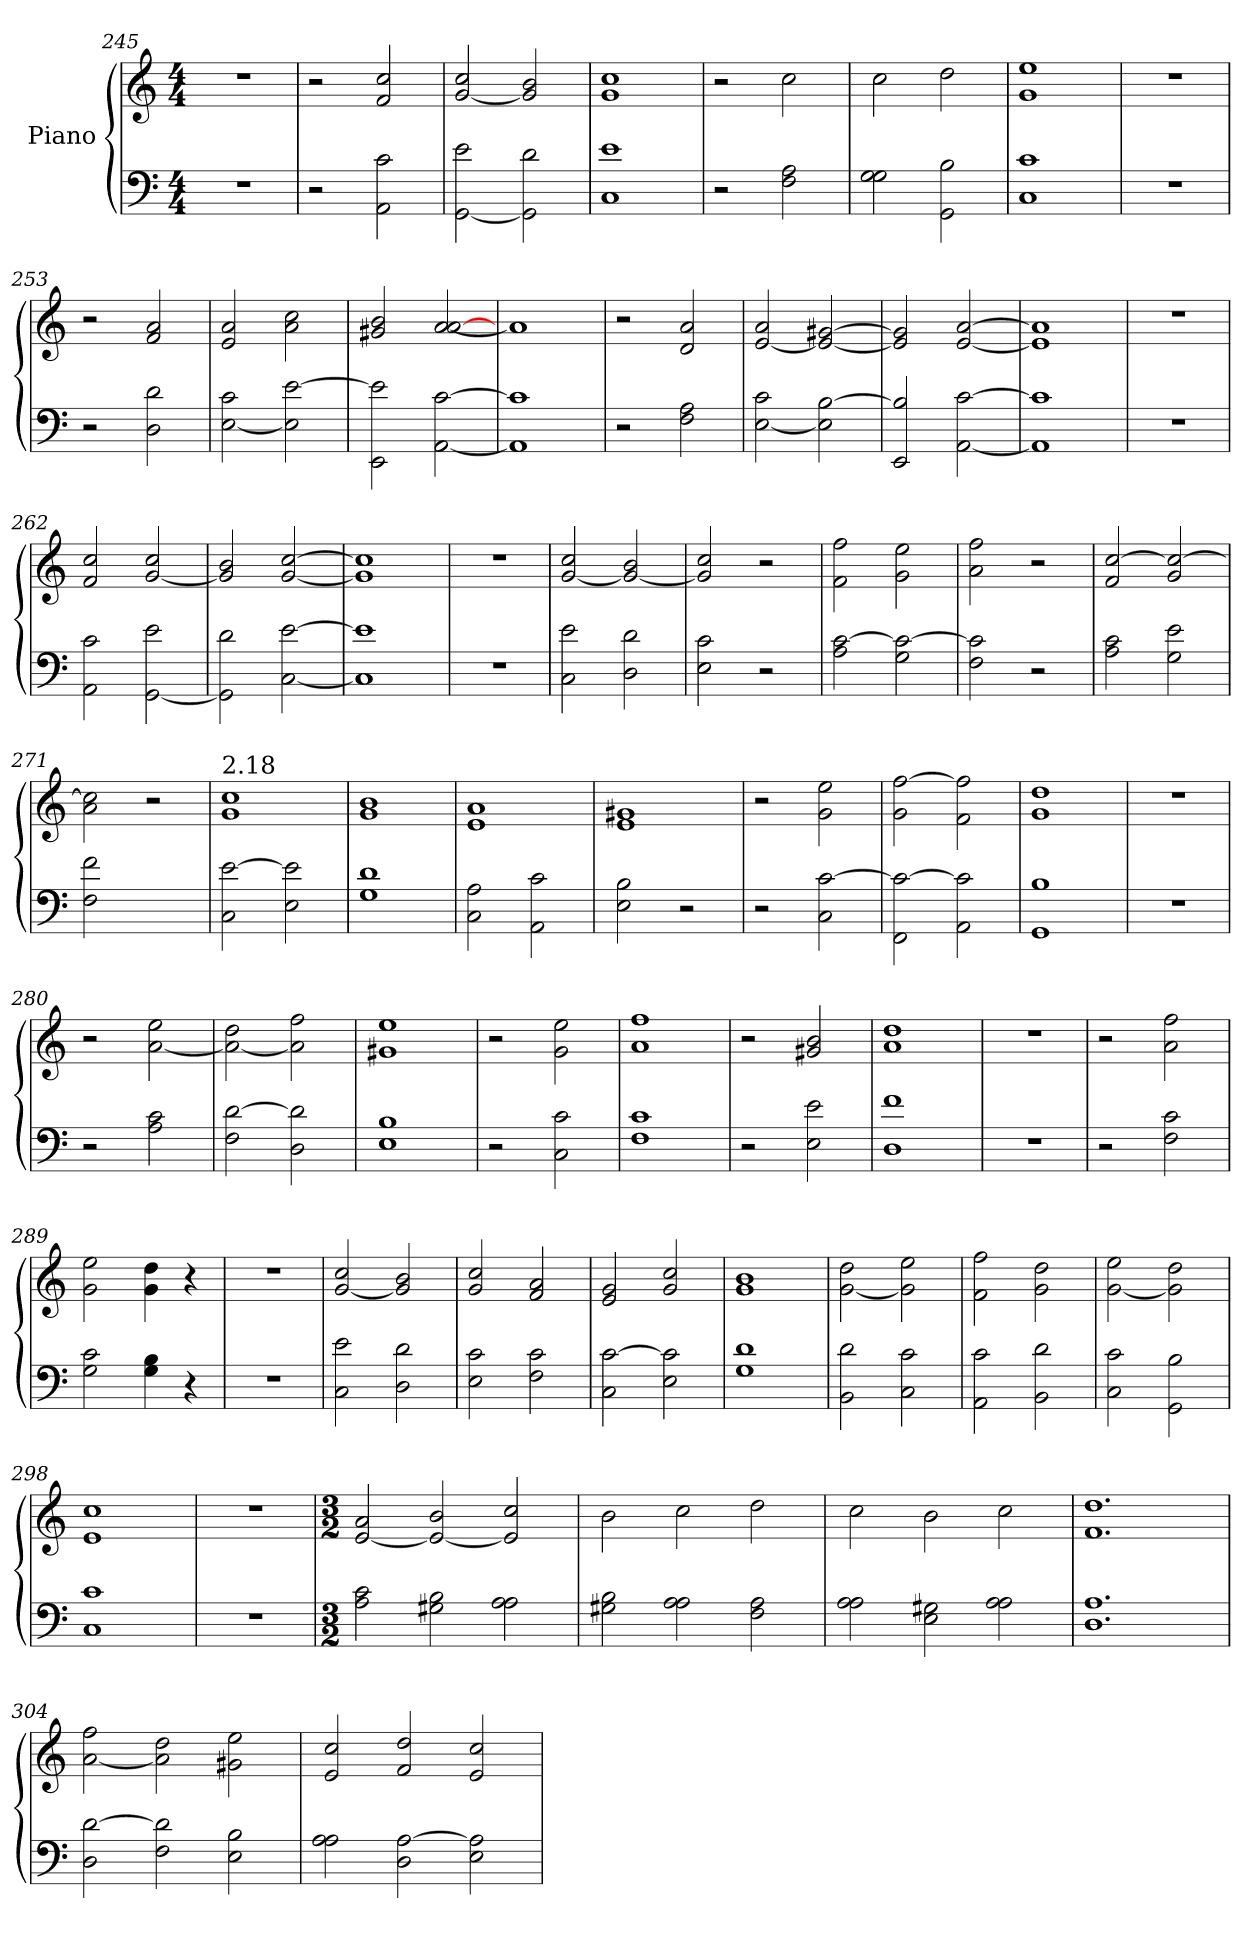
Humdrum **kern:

**kern	**kern
*part1	*part1
*staff2	*staff1
*I"Piano	*
!!LO:LB:g=z
*clefF4	*clefG2
*k[]	*k[]
*C:	*C:
*M4/4	*M4/4
=245	=245
1r	1r
=246	=246
2r	2r
2AA\ 2c\	2f/ 2cc/
=247	=247
[2GG\ 2e\	[2g/ 2cc/
2GG\] 2d\	2g/] 2b/
=248	=248
1C 1e	1g 1cc
=249	=249
2r	2r
2F\ 2A\	2cc\
=250	=250
2G\ 2G\	2cc\
2GG\ 2B\	2dd\
=251	=251
1C 1c	1g 1ee
!!LO:LB:g=z
=252	=252
1r	1r
=253	=253
2r	2r
2D\ 2d\	2f/ 2a/
=254	=254
[2E\ 2c\	2e/ 2a/
2E\] [2e\	2a\ 2cc\
=255	=255
2EE\ 2e\]	2g#X/ 2b/
[2AA\ [2c\	[2a/ [2a/
=256	=256
1AA] 1c]	1a]
=257	=257
2r	2r
2F\ 2A\	2d/ 2a/
=258	=258
[2E\ 2c\	[2e/ 2a/
2E\] [2B\	2e/_ [2g#X/
!!LO:LB:g=z
=259	=259
2EE/ 2B/]	2e/] 2g#/]
[2AA\ [2c\	[2e/ [2a/
=260	=260
1AA] 1c]	1e] 1a]
=261	=261
1r	1r
=262	=262
2AA\ 2c\	2f/ 2cc/
[2GG\ 2e\	[2g/ 2cc/
=263	=263
2GG\] 2d\	2g/] 2b/
[2C\ [2e\	[2g/ [2cc/
=264	=264
1C] 1e]	1g] 1cc]
=265	=265
1r	1r
!!LO:LB:g=z
=266	=266
2C\ 2e\	[2g/ 2cc/
2D\ 2d\	2g/_ 2b/
=267	=267
2E\ 2c\	2g/] 2cc/
2r	2r
=268	=268
2A\ [2c\	2f\ 2ff\
2G\ 2c\_	2g\ 2ee\
=269	=269
2F\ 2c\]	2a\ 2ff\
2r	2r
=270	=270
2A\ 2c\	2f/ [2cc/
2G\ 2e\	2g/ 2cc/_
=271	=271
2F\ 2f\	2a\ 2cc\]
2ryy	2r
=272	=272
!	!LO:TX:a:t=2.18
2C\ [2e\	1g 1cc
2E\ 2e\]	.
!!LO:PB:g=z
=273	=273
1G 1d	1g 1b
=274	=274
2C\ 2A\	1e 1a
2AA\ 2c\	.
=275	=275
2E\ 2B\	1e 1g#X
2r	.
=276	=276
2r	2r
2C\ [2c\	2g\ 2ee\
=277	=277
2FF\ 2c\_	2g\ [2ff\
2AA\ 2c\]	2f\ 2ff\]
=278	=278
1GG 1B	1g 1dd
=279	=279
1r	1r
!!LO:LB:g=z
=280	=280
2r	2r
2A\ 2c\	[2a\ 2ee\
=281	=281
2F\ [2d\	2a\_ 2dd\
2D\ 2d\]	2a\] 2ff\
=282	=282
1E 1B	1g#X 1ee
=283	=283
2r	2r
2C\ 2c\	2g\ 2ee\
=284	=284
1F 1c	1a 1ff
=285	=285
2r	2r
2E\ 2e\	2g#X/ 2b/
=286	=286
1D 1f	1a 1dd
!!LO:LB:g=z
=287	=287
1r	1r
=288	=288
2r	2r
2F\ 2c\	2a\ 2ff\
=289	=289
2G\ 2c\	2g\ 2ee\
4G\ 4B\	4g\ 4dd\
4r	4r
=290	=290
1r	1r
=291	=291
2C\ 2e\	[2g/ 2cc/
2D\ 2d\	2g/] 2b/
=292	=292
2E\ 2c\	2g/ 2cc/
2F\ 2c\	2f/ 2a/
=293	=293
2C\ [2c\	2e/ 2g/
2E\ 2c\]	2g/ 2cc/
!!LO:LB:g=z
=294	=294
1G 1d	1g 1b
=295	=295
2BB\ 2d\	[2g\ 2dd\
2C\ 2c\	2g\] 2ee\
=296	=296
2AA\ 2c\	2f\ 2ff\
2BB\ 2d\	2g\ 2dd\
=297	=297
2C\ 2c\	[2g\ 2ee\
2GG\ 2B\	2g\] 2dd\
=298	=298
1C 1c	1e 1cc
=299	=299
1r	1r
=300	=300
*M3/2	*M3/2
2A\ 2c\	[2e/ 2a/
2G#X\ 2B\	2e/_ 2b/
2A\ 2A\	2e/] 2cc/
!!LO:LB:g=z
=301	=301
2G#X\ 2B\	2b\
2A\ 2A\	2cc\
2F\ 2A\	2dd\
=302	=302
2A\ 2A\	2cc\
2E\ 2G#X\	2b\
2A\ 2A\	2cc\
=303	=303
1.D 1.A	1.f 1.dd
=304	=304
2D\ [2d\	[2a\ 2ff\
2F\ 2d\]	2a\] 2dd\
2E\ 2B\	2g#X\ 2ee\
=305	=305
2A\ 2A\	2e/ 2cc/
2D\ [2A\	2f/ 2dd/
2E\ 2A\]	2e/ 2cc/
=	=
*-	*-
